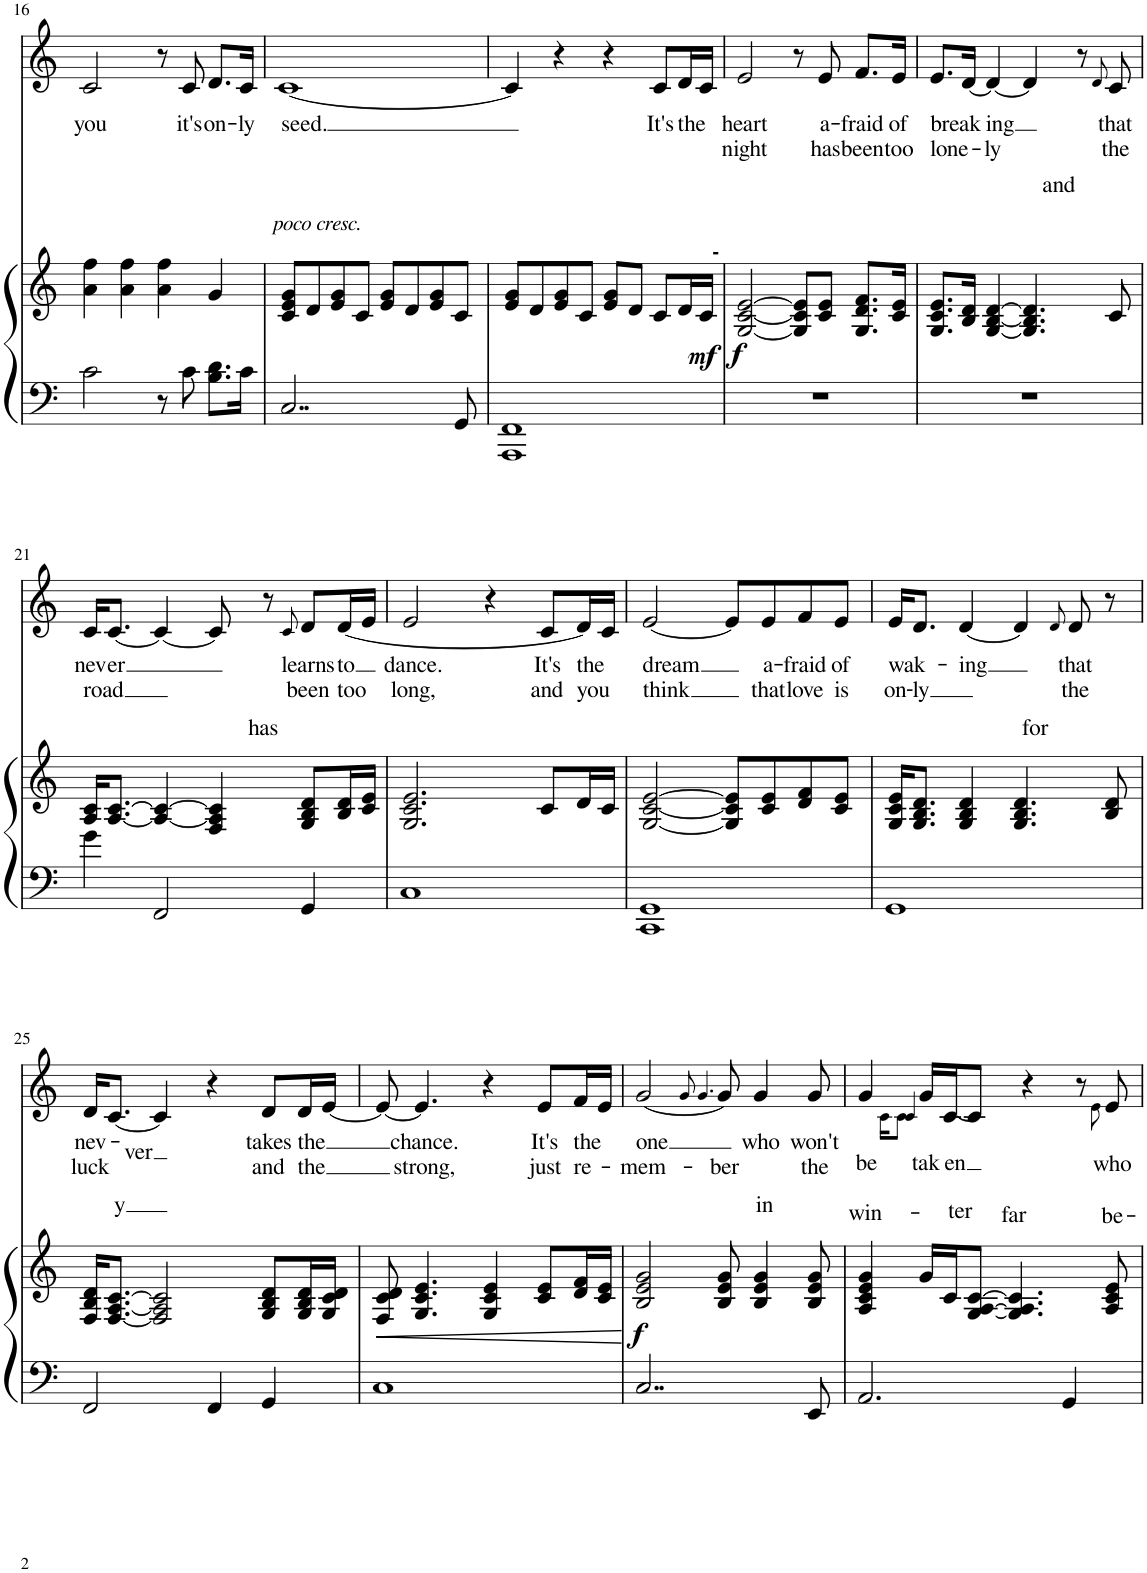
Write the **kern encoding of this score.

**kern	**kern	**dynam	**kern	**text	**text
*part2	*part2	*part2	*part1	*part1	*part1
*staff3	*staff2	*staff2/3	*staff1	*staff1	*staff1
*I"Piano	*	*	*I"Voice	*	*
*I'Pno	*	*	*	*	*
!!LO:PB:g=z
*clefF4	*clefG2	*	*clefG2	*	*
*k[]	*k[]	*	*k[]	*	*
*M4/4	*M4/4	*	*M4/4	*	*
*met(c)	*met(c)	*	*met(c)	*	*
=16	=16	=16	=16	=16	=16
!	!	!	!	!LO:LY:b	!
2c\	4a\ 4ff\	.	2c/	you	.
.	4a\ 4ff\	.	.	.	.
8r	4a\ 4ff\	.	8r	.	.
!	!	!	!	!LO:LY:b	!
8c\	.	.	8c/	it's	.
!	!	!	!	!LO:LY:b	!
8.B\ 8.d\L	4g/	.	8.d/L	on-	.
!	!	!	!	!LO:LY:b	!
16c\Jk	.	.	16c/Jk	-ly	.
=17	=17	=17	=17	=17	=17
!	!	!	!LO:TX:b:i:t=poco cresc.	!	!
!	!	!	!	!LO:LY:b	!
2..C/	8c/ 8e/ 8g/L	.	[1c	seed.	.
.	8d/	.	.	.	.
.	8e/ 8g/	.	.	.	.
.	8c/J	.	.	.	.
.	8e/ 8g/L	.	.	.	.
.	8d/	.	.	.	.
.	8e/ 8g/	.	.	.	.
8GG/	8c/J	.	.	.	.
=18	=18	=18	=18	=18	=18
1AAA 1FF	8e/ 8g/L	.	4c/]	.	.
.	8d/	.	.	.	.
.	8e/ 8g/	.	4r	.	.
.	8c/J	.	.	.	.
.	8e/ 8g/L	.	4r	.	.
.	8d/J	.	.	.	.
!	!	!	!	!LO:LY:b	!
.	8c/L	.	8c/L	It's	.
!	!	!	!	!LO:LY:b	!
.	16d/L	.	16d/L	the	.
.	16c/JJ	.	16c/JJ	.	.
=19	=19	=19	=19	=19	=19
!	!	!	!LO:TX:b:B:t=-	!	!
!	!	!LO:DY:a=2	!	!LO:LY:b	!LO:LY:b
!	!	!LO:DY:n=1:a=2	!	!	!
1r	[2G/ [2c/ [2e/	mf f	2e/	heart	night
.	8G/] 8c/] 8e/]L	.	8r	.	.
!	!	!	!	!LO:LY:b	!LO:LY:b
.	8c/ 8e/J	.	8e/	a-	has
!	!	!	!	!LO:LY:b	!LO:LY:b
.	8.G/ 8.d/ 8.f/L	.	8.f/L	-fraid	been
!	!	!	!	!LO:LY:b	!LO:LY:b
.	16c/ 16e/Jk	.	16e/Jk	of	too
=20	=20	=20	=20	=20	=20
!	!	!	!	!LO:LY:b	!LO:LY:b
1r	8.G/ 8.c/ 8.e/L	.	8.e/L	break-	lone-
.	16B/ 16d/Jk	.	[16d/Jk	.	.
!	!	!	!	!LO:LY:b	!LO:LY:b
.	[4G/ [4B/ [4d/	.	4d/_	-ing	-ly
!	!	!	!	!	!LO:LY:b
.	4.G/] 4.B/] 4.d/]	.	4d/]	.	and
.	.	.	8r	.	.
.	.	.	8qd/	.	.
!	!	!	!	!LO:LY:b	!LO:LY:b
.	8c/	.	8c/	that	the
!!LO:LB:g=z
=21	=21	=21	=21	=21	=21
!	!	!	!	!LO:LY:b	!LO:LY:b
4g\	16A/ 16c/KL	.	16c/KL	nev-	road
!	!	!	!	!LO:LY:b	!
.	[8.A/ [8.c/J	.	[8.c/J	-er	.
2FF/	4A/_ 4c/_	.	4c/_	.	.
!	!	!	!	!	!LO:LY:b
.	4F/ 4A/] 4c/]	.	8c/]	.	has
.	.	.	8r	.	.
.	.	.	8qc/	.	.
!	!	!	!	!LO:LY:b	!LO:LY:b
4GG/	8G/ 8B/ 8d/L	.	8d/L	learns	been
!	!	!	!	!LO:LY:b	!LO:LY:b
.	16B/ 16d/L	.	[16d/L	to	too
.	16c/ 16e/JJ	.	16e/JJ	.	.
=22	=22	=22	=22	=22	=22
!	!	!	!	!LO:LY:b	!LO:LY:b
1C	2.G/ 2.c/ 2.e/	.	2e/	dance.	long,
.	.	.	4r	.	.
!	!	!	!	!LO:LY:b	!LO:LY:b
.	8c/L	.	8c/L	It's	and
!	!	!	!	!LO:LY:b	!LO:LY:b
.	16d/L	.	16d/L]	the	you
.	16c/JJ	.	16c/JJ	.	.
=23	=23	=23	=23	=23	=23
!	!	!	!	!LO:LY:b	!LO:LY:b
1CC 1GG	[2G/ [2c/ [2e/	.	[2e/	dream	think
.	8G/] 8c/] 8e/]L	.	8e/L]	.	.
!	!	!	!	!LO:LY:b	!LO:LY:b
.	8c/ 8e/	.	8e/	a-	that
!	!	!	!	!LO:LY:b	!LO:LY:b
.	8d/ 8f/	.	8f/	-fraid	love
!	!	!	!	!LO:LY:b	!LO:LY:b
.	8c/ 8e/J	.	8e/J	of	is
=24	=24	=24	=24	=24	=24
!	!	!	!	!LO:LY:b	!LO:LY:b
1GG	16G/ 16c/ 16e/KL	.	16e/KL	wak-	on-
!	!	!	!	!	!LO:LY:b
.	8.G/ 8.B/ 8.d/J	.	8.d/J	.	-ly
!	!	!	!	!LO:LY:b	!
.	4G/ 4B/ 4d/	.	[4d/	-ing	.
!	!	!	!	!	!LO:LY:b
.	4.G/ 4.B/ 4.d/	.	4d/]	.	for
.	.	.	8qd/	.	.
!	!	!	!	!LO:LY:b	!LO:LY:b
.	.	.	8d/	that	the
.	8B/ 8d/	.	8r	.	.
!!LO:LB:g=z
=25	=25	=25	=25	=25	=25
!	!	!	!	!LO:LY:b	!LO:LY:b
2FF/	16F/ 16B/ 16d/KL	.	16d/KL	nev-	luck-
!	!	!	!	!LO:LY:b	!LO:LY:b
.	[8.F/ [8.A/ [8.c/J	.	[8.c/J	-ver	-y
.	2F/] 2A/] 2c/]	.	4c/]	.	.
4FF/	.	.	4r	.	.
!	!	!	!	!LO:LY:b	!LO:LY:b
4GG/	8G/ 8B/ 8d/L	.	8d/L	takes	and
!	!	!	!	!LO:LY:b	!LO:LY:b
.	16G/ 16B/ 16d/L	.	16d/L	the	the
.	16G/ 16c/ 16d/JJ	.	[16e/JJ	.	.
=26	=26	=26	=26	=26	=26
1C	8F/ 8c/ 8d/	.	8e/_	.	.
!	!	!	!	!LO:LY:b	!LO:LY:b
.	4.G/ 4.c/ 4.e/	.	4.e/]	chance.	strong,
.	4G/ 4c/ 4e/	.	4r	.	.
!	!	!	!	!LO:LY:b	!LO:LY:b
.	8c/ 8e/L	.	8e/L	It's	just
!	!	!	!	!LO:LY:b	!LO:LY:b
.	16d/ 16f/L	.	16f/L	the	re-
.	16c/ 16e/JJ	.	16e/JJ	.	.
=27	=27	=27	=27	=27	=27
!	!	!LO:DY:a=2	!	!LO:LY:b	!LO:LY:b
2..C/	2B/ 2e/ 2g/	f	[2g/	one	-mem-
.	.	.	8qg/	.	.
.	.	.	4qg/	.	.
!	!	!	!	!	!LO:LY:b
.	8B/ 8e/ 8g/	.	8g/]	.	-ber
!	!	!	!	!LO:LY:b	!LO:LY:b
.	4B/ 4e/ 4g/	.	4g/	who	in
!	!	!	!	!LO:LY:b	!LO:LY:b
8EE/	8B/ 8e/ 8g/	.	8g/	won't	the
=28	=28	=28	=28	=28	=28
!	!	!	!	!LO:LY:b	!LO:LY:b
2.AA/	4A/ 4c/ 4e/ 4g/	.	4g/	be	win-
.	.	.	16qc\KL	.	.
.	.	.	8qc\J	.	.
.	.	.	4qc/	.	.
!	!	!	!	!LO:LY:b	!LO:LY:b
.	16g/LL	.	16g/LL	tak-	-ter
!	!	!	!	!LO:LY:b	!
.	16c/J	.	[16c/J	en	.
!	!	!	!	!	!LO:LY:b
.	[8G/ [8A/ [8c/J	.	8c/J]	.	far
.	4.G/] 4.A/] 4.c/]	.	4r	.	.
4GG/	.	.	8r	.	.
.	.	.	8qe\	.	.
!	!	!	!	!LO:LY:b	!LO:LY:b
.	8A/ 8c/ 8e/	.	8e/	who	be-
=	=	=	=	=	=
*-	*-	*-	*-	*-	*-
